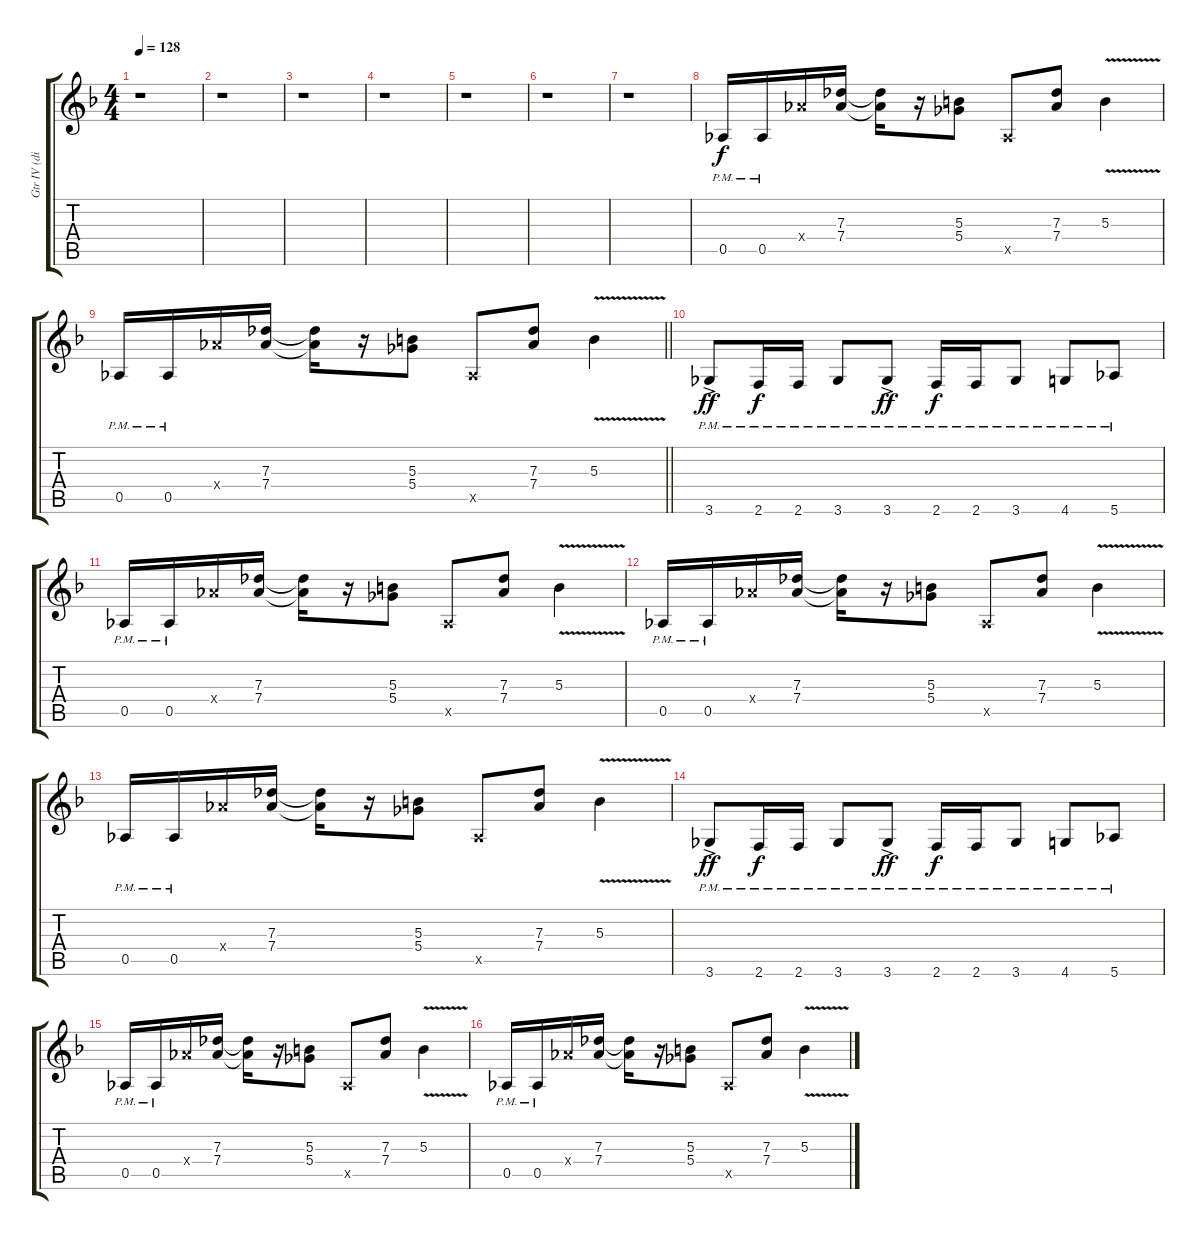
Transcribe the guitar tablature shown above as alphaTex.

\track ("Gtr IV (dist.)" "Gtr IV (di") {instrument distortionguitar}
\staff {score tabs}
\tuning (Eb4 Bb3 Gb3 Db3 Ab2 Eb2) {hide}
\ts (4 4)
\tempo 128
\clef g2
\ks f
r.1{dy f} |
r.1 |
r.1 |
r.1 |
r.1 |
r.1 |
r.1 |
0.5{pm}.16 0.5{pm}.16 7.4{x}.16 (7.3 7.4).16 (7.3{t} 7.4{t}).16 r.16 (5.3 5.4).8 0.5{x}.8 (7.3 7.4).8 5.3{v}.4 |
\barLineRight lightlight
0.5{pm}.16 0.5{pm}.16 7.4{x}.16 (7.3 7.4).16 (7.3{t} 7.4{t}).16 r.16 (5.3 5.4).8 0.5{x}.8 (7.3 7.4).8 5.3{v}.4 |
3.6{ac pm}.8{dy ff} 2.6{pm}.16{dy f} 2.6{pm}.16 3.6{pm}.8 3.6{ac pm}.8{dy ff} 2.6{pm}.16{dy f} 2.6{pm}.16 3.6{pm}.8 4.6{pm}.8 5.6{pm}.8 |
0.5{pm}.16 0.5{pm}.16 7.4{x}.16 (7.3 7.4).16 (7.3{t} 7.4{t}).16 r.16 (5.3 5.4).8 0.5{x}.8 (7.3 7.4).8 5.3{v}.4 |
0.5{pm}.16 0.5{pm}.16 7.4{x}.16 (7.3 7.4).16 (7.3{t} 7.4{t}).16 r.16 (5.3 5.4).8 0.5{x}.8 (7.3 7.4).8 5.3{v}.4 |
0.5{pm}.16 0.5{pm}.16 7.4{x}.16 (7.3 7.4).16 (7.3{t} 7.4{t}).16 r.16 (5.3 5.4).8 0.5{x}.8 (7.3 7.4).8 5.3{v}.4 |
3.6{ac pm}.8{dy ff} 2.6{pm}.16{dy f} 2.6{pm}.16 3.6{pm}.8 3.6{ac pm}.8{dy ff} 2.6{pm}.16{dy f} 2.6{pm}.16 3.6{pm}.8 4.6{pm}.8 5.6{pm}.8 |
0.5{pm}.16 0.5{pm}.16 7.4{x}.16 (7.3 7.4).16 (7.3{t} 7.4{t}).16 r.16 (5.3 5.4).8 0.5{x}.8 (7.3 7.4).8 5.3{v}.4 |
0.5{pm}.16 0.5{pm}.16 7.4{x}.16 (7.3 7.4).16 (7.3{t} 7.4{t}).16 r.16 (5.3 5.4).8 0.5{x}.8 (7.3 7.4).8 5.3{v}.4
